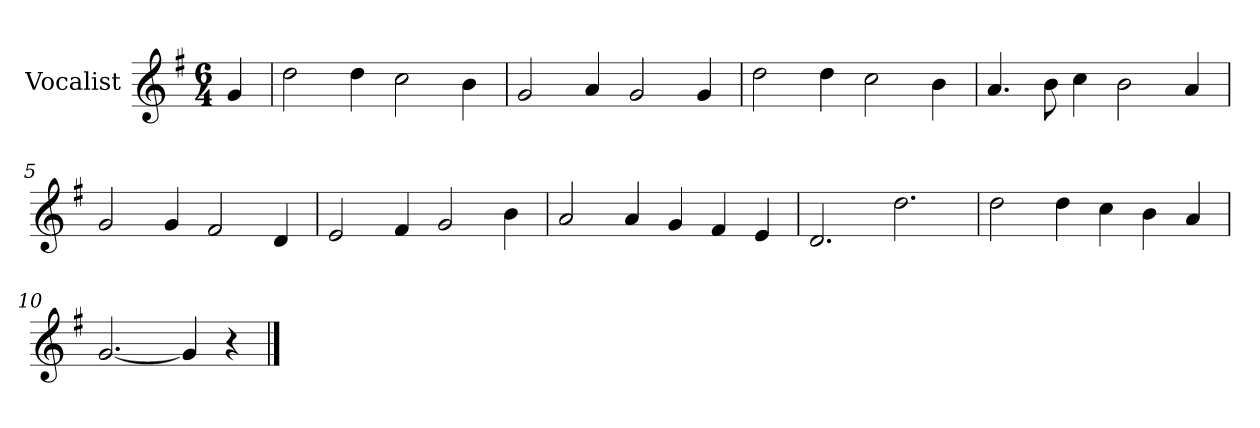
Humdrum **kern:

**kern
*part1
*staff1
*I"Vocalist
*k[f#]
*G:
*M6/4
=
4g
=1
2dd
4dd
2cc
4b
=2
2g
4a
2g
4g
=3
2dd
4dd
2cc
4b
=4
4.a
8b
4cc
2b
4a
=5
2g
4g
2f#
4d
=6
2e
4f#
2g
4b
=7
2a
4a
4g
4f#
4e
=8
2.d
2.dd
=9
2dd
4dd
4cc
4b
4a
=10
[2.g
4g]
4r
==
*-
